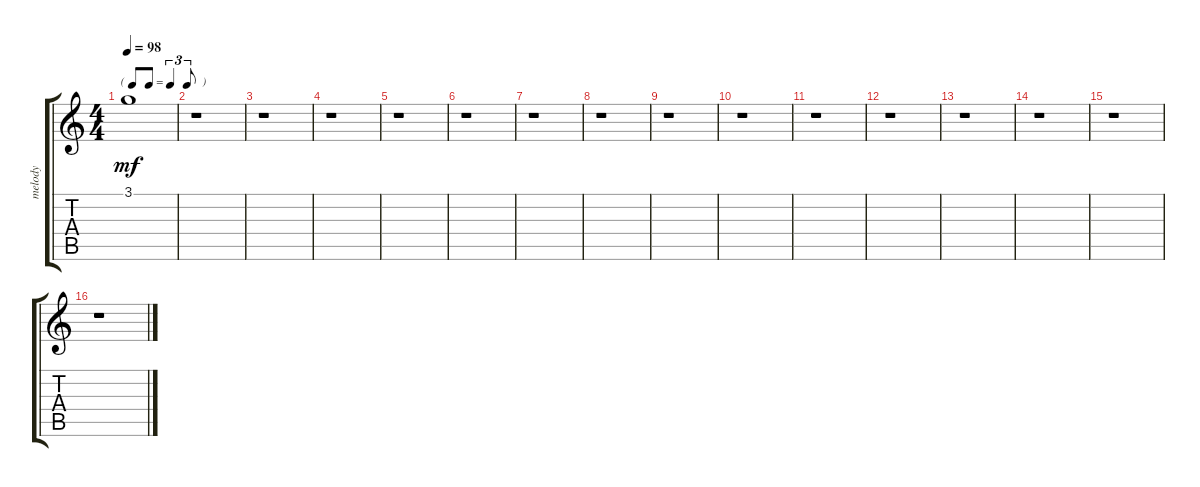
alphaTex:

\track ("melody" "melody") {instrument acousticguitarnylon}
\staff {score tabs}
\tuning (E4 B3 G3 D3 A2 E2) {hide}
\ts (4 4)
\tf triplet8th
\tempo 98
\clef g2
\ks c
3.1{t}.1{dy mf} |
r.1 |
r.1 |
r.1 |
r.1 |
r.1 |
r.1 |
r.1 |
r.1 |
r.1 |
r.1 |
r.1 |
r.1 |
r.1 |
r.1 |
r.1
